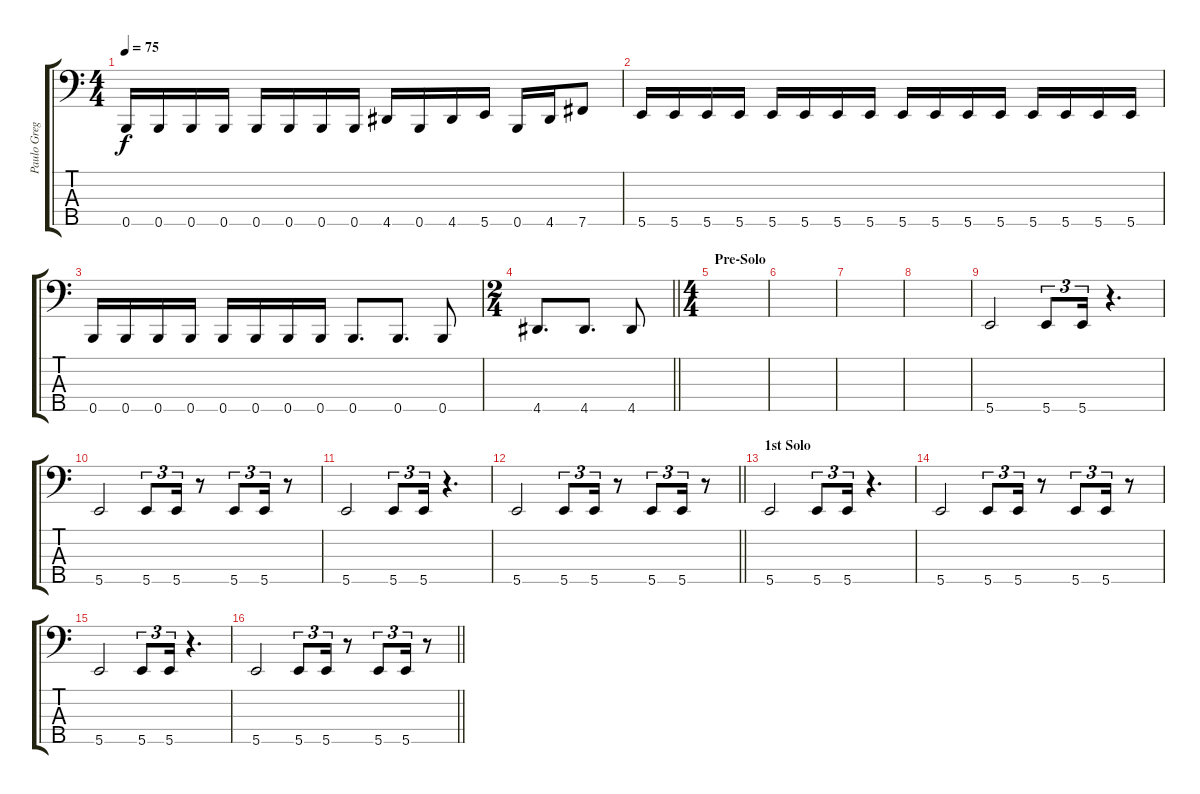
\track ("Paulo Gregoletto" "Paulo Greg") {instrument electricbassfinger}
\staff {score tabs}
\tuning (G2 D2 A1 E1 B0) {hide}
\ts (4 4)
\tempo 75
\clef f4
\ks c
0.5.16{dy f} 0.5.16 0.5.16 0.5.16 0.5.16 0.5.16 0.5.16 0.5.16 4.5.16 0.5.16 4.5.16 5.5.16 0.5.16 4.5.16 7.5.8 |
5.5.16 5.5.16 5.5.16 5.5.16 5.5.16 5.5.16 5.5.16 5.5.16 5.5.16 5.5.16 5.5.16 5.5.16 5.5.16 5.5.16 5.5.16 5.5.16 |
0.5.16 0.5.16 0.5.16 0.5.16 0.5.16 0.5.16 0.5.16 0.5.16 0.5.8{d} 0.5.8{d} 0.5.8 |
\ts (2 4)
\barLineRight lightlight
4.5.8{d} 4.5.8{d} 4.5.8 |
\ts (4 4)
\section ("" "Pre-Solo ")
|
|
|
|
5.5.2 5.5.8{tu (3 2)} 5.5.16{tu (3 2)} r.4{d} |
5.5.2 5.5.8{tu (3 2)} 5.5.16{tu (3 2)} r.8 5.5.8{tu (3 2)} 5.5.16{tu (3 2)} r.8 |
5.5.2 5.5.8{tu (3 2)} 5.5.16{tu (3 2)} r.4{d} |
\barLineRight lightlight
5.5.2 5.5.8{tu (3 2)} 5.5.16{tu (3 2)} r.8 5.5.8{tu (3 2)} 5.5.16{tu (3 2)} r.8 |
\section ("" "1st Solo")
5.5.2 5.5.8{tu (3 2)} 5.5.16{tu (3 2)} r.4{d} |
5.5.2 5.5.8{tu (3 2)} 5.5.16{tu (3 2)} r.8 5.5.8{tu (3 2)} 5.5.16{tu (3 2)} r.8 |
5.5.2 5.5.8{tu (3 2)} 5.5.16{tu (3 2)} r.4{d} |
\barLineRight lightlight
5.5.2 5.5.8{tu (3 2)} 5.5.16{tu (3 2)} r.8 5.5.8{tu (3 2)} 5.5.16{tu (3 2)} r.8
